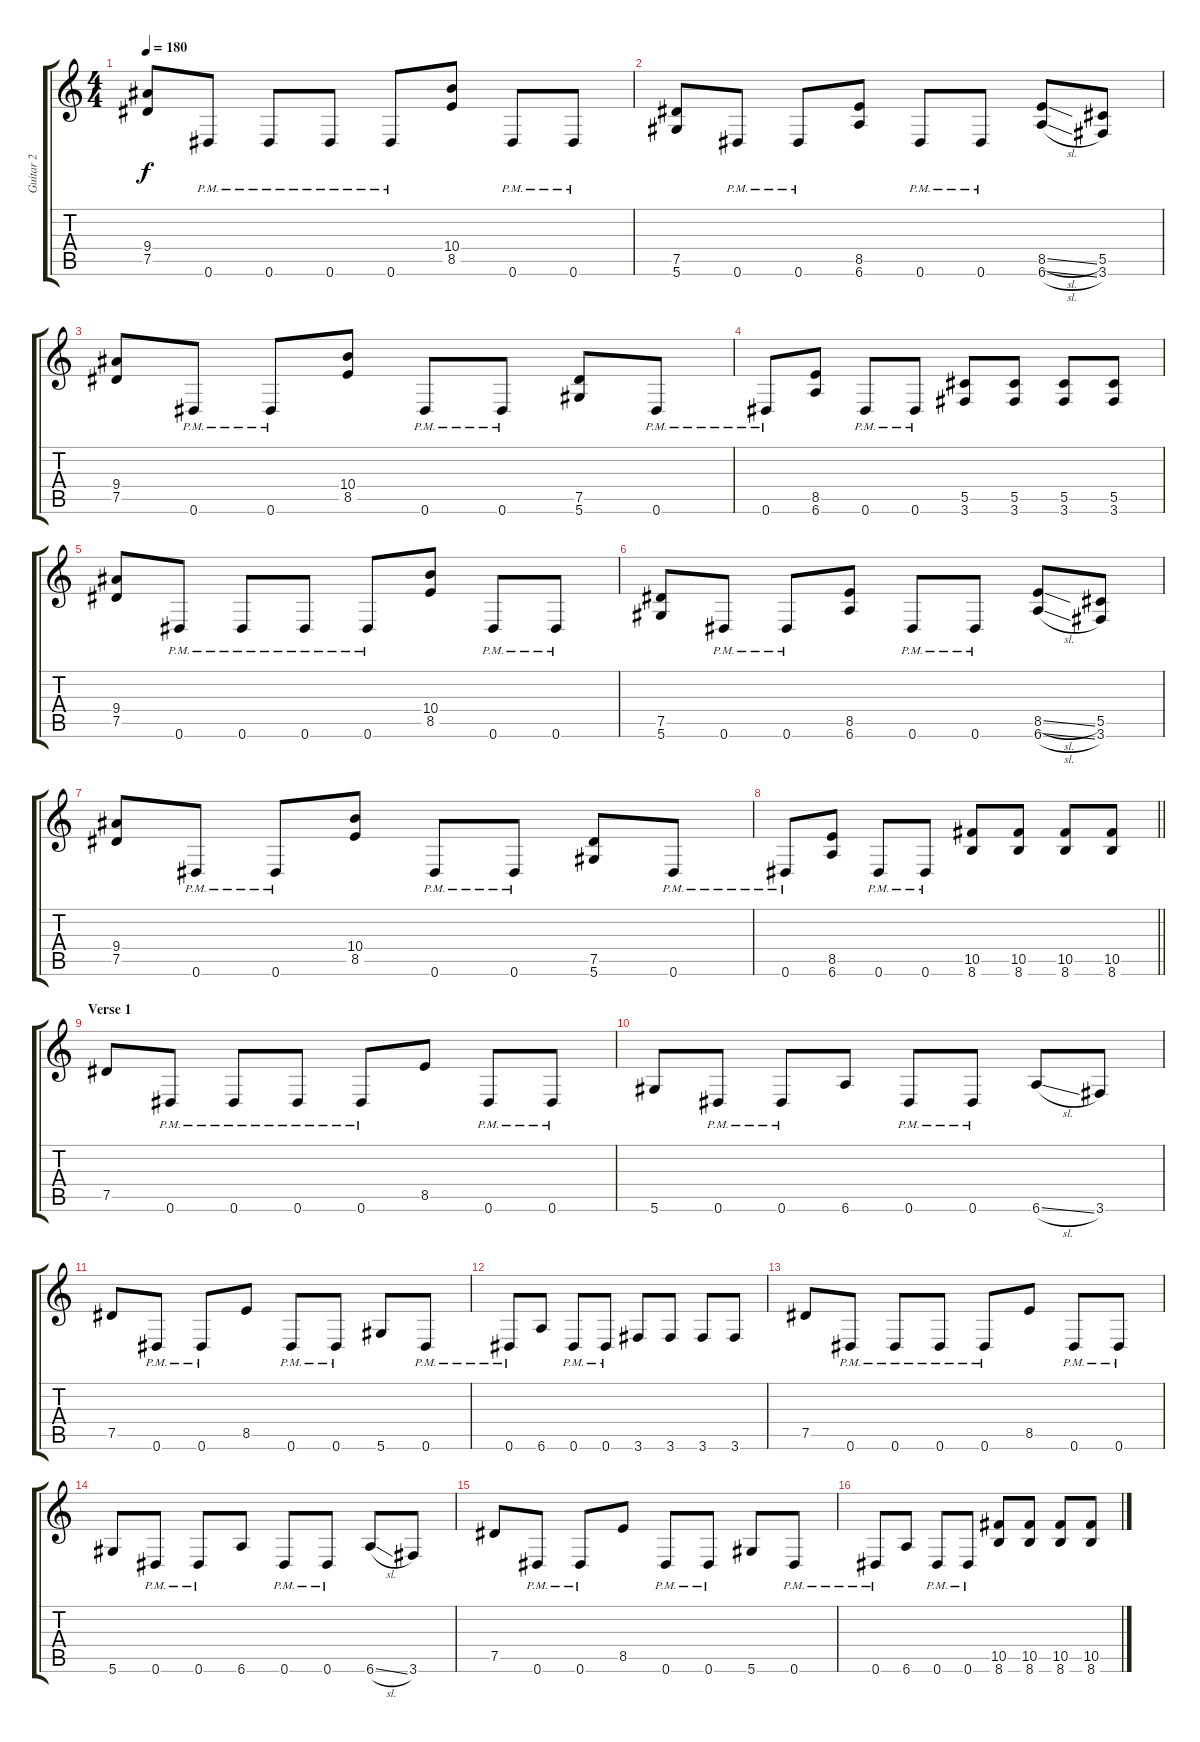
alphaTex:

\track ("Guitar 2" "Guitar 2") {instrument distortionguitar}
\staff {score tabs}
\tuning (Eb4 Bb3 Gb3 Db3 Ab2 Eb2) {hide}
\ts (4 4)
\tempo 180
\clef g2
\ks c
(9.4 7.5).8{dy f} 0.6{pm}.8 0.6{pm}.8 0.6{pm}.8 0.6{pm}.8 (10.4 8.5).8 0.6{pm}.8 0.6{pm}.8 |
(7.5 5.6).8 0.6{pm}.8 0.6{pm}.8 (8.5 6.6).8 0.6{pm}.8 0.6{pm}.8 (8.5{sl} 6.6{sl}).8 (5.5 3.6).8 |
(9.4 7.5).8 0.6{pm}.8 0.6{pm}.8 (10.4 8.5).8 0.6{pm}.8 0.6{pm}.8 (7.5 5.6).8 0.6{pm}.8 |
0.6{pm}.8 (8.5 6.6).8 0.6{pm}.8 0.6{pm}.8 (5.5 3.6).8 (5.5 3.6).8 (5.5 3.6).8 (5.5 3.6).8 |
(9.4 7.5).8 0.6{pm}.8 0.6{pm}.8 0.6{pm}.8 0.6{pm}.8 (10.4 8.5).8 0.6{pm}.8 0.6{pm}.8 |
(7.5 5.6).8 0.6{pm}.8 0.6{pm}.8 (8.5 6.6).8 0.6{pm}.8 0.6{pm}.8 (8.5{sl} 6.6{sl}).8 (5.5 3.6).8 |
(9.4 7.5).8 0.6{pm}.8 0.6{pm}.8 (10.4 8.5).8 0.6{pm}.8 0.6{pm}.8 (7.5 5.6).8 0.6{pm}.8 |
\barLineRight lightlight
0.6{pm}.8 (8.5 6.6).8 0.6{pm}.8 0.6{pm}.8 (10.5 8.6).8 (10.5 8.6).8 (10.5 8.6).8 (10.5 8.6).8 |
\section ("" "Verse 1")
7.5.8 0.6{pm}.8 0.6{pm}.8 0.6{pm}.8 0.6{pm}.8 8.5.8 0.6{pm}.8 0.6{pm}.8 |
5.6.8 0.6{pm}.8 0.6{pm}.8 6.6.8 0.6{pm}.8 0.6{pm}.8 6.6{sl}.8 3.6.8 |
7.5.8 0.6{pm}.8 0.6{pm}.8 8.5.8 0.6{pm}.8 0.6{pm}.8 5.6.8 0.6{pm}.8 |
0.6{pm}.8 6.6.8 0.6{pm}.8 0.6{pm}.8 3.6.8 3.6.8 3.6.8 3.6.8 |
7.5.8 0.6{pm}.8 0.6{pm}.8 0.6{pm}.8 0.6{pm}.8 8.5.8 0.6{pm}.8 0.6{pm}.8 |
5.6.8 0.6{pm}.8 0.6{pm}.8 6.6.8 0.6{pm}.8 0.6{pm}.8 6.6{sl}.8 3.6.8 |
7.5.8 0.6{pm}.8 0.6{pm}.8 8.5.8 0.6{pm}.8 0.6{pm}.8 5.6.8 0.6{pm}.8 |
0.6{pm}.8 6.6.8 0.6{pm}.8 0.6{pm}.8 (10.5 8.6).8 (10.5 8.6).8 (10.5 8.6).8 (10.5 8.6).8
